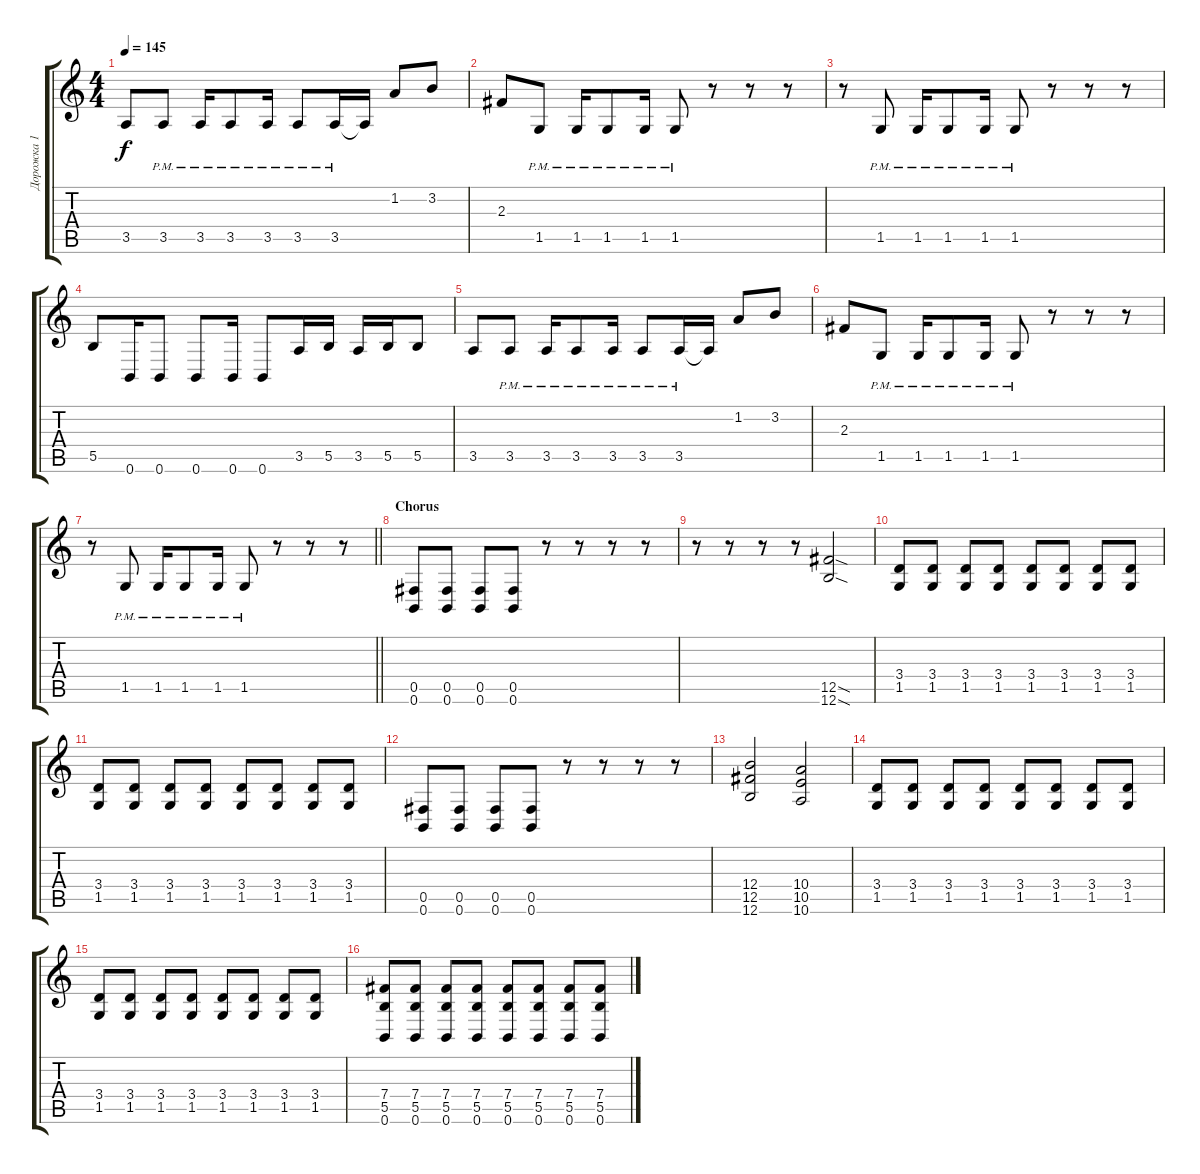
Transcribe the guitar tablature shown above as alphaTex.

\track ("Дорожка 1" "Дорожка 1") {instrument distortionguitar}
\staff {score tabs}
\tuning (Db4 Ab3 E3 B2 Gb2 B1) {hide}
\ts (4 4)
\tempo 145
\clef g2
\ks c
3.5.8{dy f} 3.5{pm}.8 3.5{pm}.16 3.5{pm}.8 3.5{pm}.16 3.5{pm}.8 3.5{pm}.16 3.5{t}.16 1.2.8 3.2.8 |
2.3.8 1.5{pm}.8 1.5{pm}.16 1.5{pm}.8 1.5{pm}.16 1.5{pm}.8 r.8 r.8 r.8 |
r.8 1.5{pm}.8 1.5{pm}.16 1.5{pm}.8 1.5{pm}.16 1.5{pm}.8 r.8 r.8 r.8 |
5.5.8 0.6.16 0.6.8 0.6.8 0.6.16 0.6.8 3.5.16 5.5.16 3.5.16 5.5.16 5.5.8 |
3.5.8 3.5{pm}.8 3.5{pm}.16 3.5{pm}.8 3.5{pm}.16 3.5{pm}.8 3.5{pm}.16 3.5{t}.16 1.2.8 3.2.8 |
2.3.8 1.5{pm}.8 1.5{pm}.16 1.5{pm}.8 1.5{pm}.16 1.5{pm}.8 r.8 r.8 r.8 |
\barLineRight lightlight
r.8 1.5{pm}.8 1.5{pm}.16 1.5{pm}.8 1.5{pm}.16 1.5{pm}.8 r.8 r.8 r.8 |
\section ("" "Chorus")
(0.5 0.6).8 (0.5 0.6).8 (0.5 0.6).8 (0.5 0.6).8 r.8 r.8 r.8 r.8 |
r.8 r.8 r.8 r.8 (12.5{sod} 12.6{sod}).2 |
(3.4 1.5).8 (3.4 1.5).8 (3.4 1.5).8 (3.4 1.5).8 (3.4 1.5).8 (3.4 1.5).8 (3.4 1.5).8 (3.4 1.5).8 |
(3.4 1.5).8 (3.4 1.5).8 (3.4 1.5).8 (3.4 1.5).8 (3.4 1.5).8 (3.4 1.5).8 (3.4 1.5).8 (3.4 1.5).8 |
(0.5 0.6).8 (0.5 0.6).8 (0.5 0.6).8 (0.5 0.6).8 r.8 r.8 r.8 r.8 |
(12.4 12.5 12.6).2 (10.4 10.5 10.6).2 |
(3.4 1.5).8 (3.4 1.5).8 (3.4 1.5).8 (3.4 1.5).8 (3.4 1.5).8 (3.4 1.5).8 (3.4 1.5).8 (3.4 1.5).8 |
(3.4 1.5).8 (3.4 1.5).8 (3.4 1.5).8 (3.4 1.5).8 (3.4 1.5).8 (3.4 1.5).8 (3.4 1.5).8 (3.4 1.5).8 |
(7.4 5.5 0.6).8 (7.4 5.5 0.6).8 (7.4 5.5 0.6).8 (7.4 5.5 0.6).8 (7.4 5.5 0.6).8 (7.4 5.5 0.6).8 (7.4 5.5 0.6).8 (7.4 5.5 0.6).8
